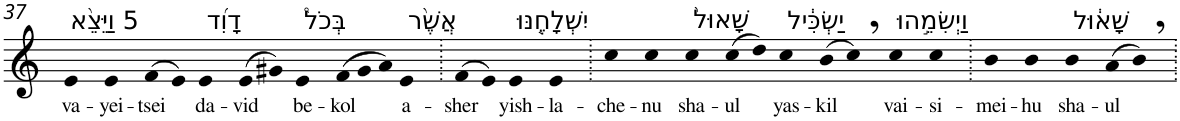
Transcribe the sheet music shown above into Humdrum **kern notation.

**kern	**text
*part1	*part1
*staff1	*staff1
*I"Piano	*
*I'Pno	*
!!LO:PB:g=z
*clefG2	*
*k[]	*
=37	=37
!LO:TX:a:t=5 וַיֵּצֵ֨א	!
!	!LO:LY:b
4e	va-
!	!LO:LY:b
4e	-yei-
!	!LO:LY:b
(>8f	-tsei
8e)	.
!LO:TX:a:t=דָוִ֜ד	!
!	!LO:LY:b
4e	da-
!	!LO:LY:b
(>8e	-vid
8g#X)	.
!LO:TX:a:t=בְּכֹל֩	!
!	!LO:LY:b
4e	be-
*Xtuplet	*
!	!LO:LY:b
(>12f	-kol
12g#	.
12a)	.
!LO:TX:a:t=אֲשֶׁ֨ר	!
!	!LO:LY:b
4e	a-
=38.	=38.
!	!LO:LY:b
(>8f	-sher
8e)	.
!LO:TX:a:t=יִשְׁלָחֶ֤נּוּ	!
!	!LO:LY:b
4e	yish-
!	!LO:LY:b
4e	-la-
=39.	=39.
!	!LO:LY:b
4cc	-che-
!	!LO:LY:b
4cc	-nu
!LO:TX:a:t=שָׁאוּל֙	!
!	!LO:LY:b
4cc	sha-
!	!LO:LY:b
(>8cc	-ul
8dd)	.
!LO:TX:a:t=יַשְׂכִּ֔יל	!
!	!LO:LY:b
4cc	yas-
!	!LO:LY:b
(>8b	-kil
8cc,)	.
!LO:TX:a:t=וַיְשִׂמֵ֣הוּ	!
!	!LO:LY:b
4cc	vai-
!	!LO:LY:b
4cc	-si-
=40.	=40.
!	!LO:LY:b
4b	-mei-
!	!LO:LY:b
4b	-hu
!LO:TX:a:t=שָׁא֔וּל	!
!	!LO:LY:b
4b	sha-
!	!LO:LY:b
(>8a	-ul
8b,)	.
=.	=.
*-	*-
